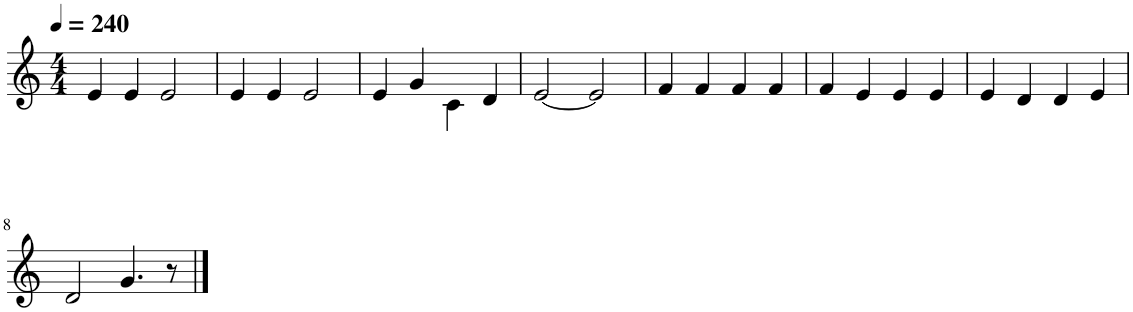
**kern
*part1
*staff1
*I"Piano, Piano
*I'Pno.
*clefG2
*k[]
*M4/4
*MM240
=1
4e/
4e/
2e/
=2
4e/
4e/
2e/
=3
*^
4e/	2ryy
4g/	.
4ryy	4c\
4d/	4ryy
*v	*v
=4
[2e/
2e/]
=5
4f/
4f/
4f/
4f/
=6
4f/
4e/
4e/
4e/
=7
4e/
4d/
4d/
4e/
!!LO:LB:g=z
=8
2d/
4.g/
8r
==
*-
